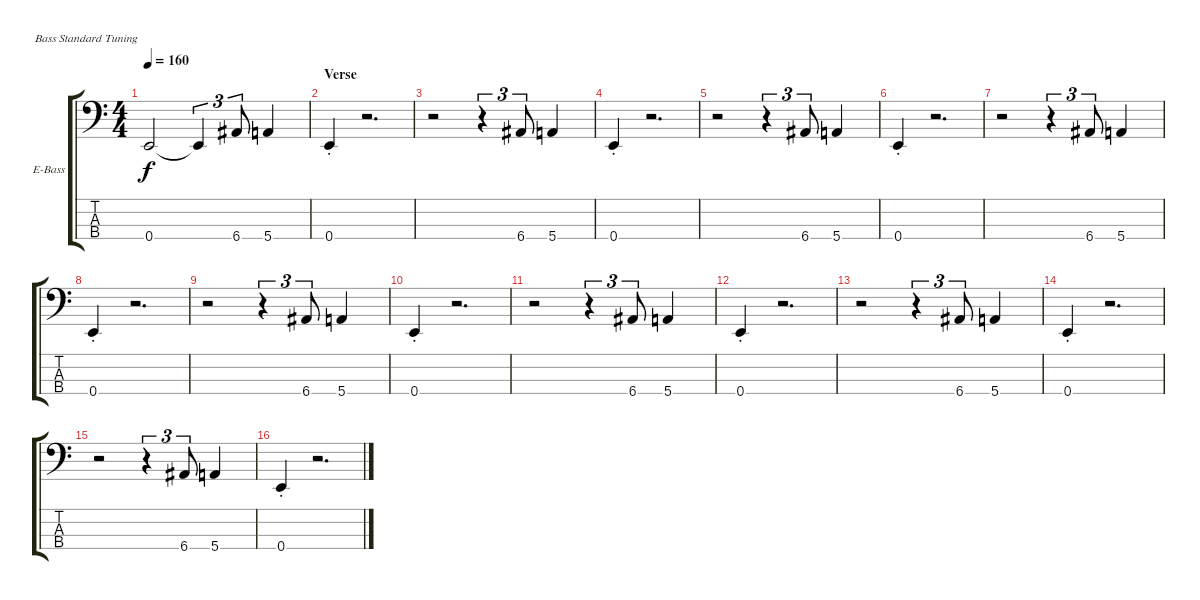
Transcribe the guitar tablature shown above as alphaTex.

\bracketExtendMode groupsimilarinstruments
\firstSystemTrackNameOrientation horizontal
\otherSystemsTrackNameOrientation horizontal
\track ("Electric Bass" "E-Bass") {instrument electricbassfinger}
\staff {score tabs}
\tuning (G2 D2 A1 E1)
\ts (4 4)
\tempo 160
\clef f4
\ks c
0.4{t}.2{dy f} 0.4{t}.4{tu (3 2)} 6.4.8{tu (3 2)} 5.4.4 |
\section ("" "Verse")
0.4{st}.4 r.2{d} |
r.2 r.4{tu (3 2)} 6.4.8{tu (3 2)} 5.4.4 |
0.4{st}.4 r.2{d} |
r.2 r.4{tu (3 2)} 6.4.8{tu (3 2)} 5.4.4 |
0.4{st}.4 r.2{d} |
r.2 r.4{tu (3 2)} 6.4.8{tu (3 2)} 5.4.4 |
0.4{st}.4 r.2{d} |
r.2 r.4{tu (3 2)} 6.4.8{tu (3 2)} 5.4.4 |
0.4{st}.4 r.2{d} |
r.2 r.4{tu (3 2)} 6.4.8{tu (3 2)} 5.4.4 |
0.4{st}.4 r.2{d} |
r.2 r.4{tu (3 2)} 6.4.8{tu (3 2)} 5.4.4 |
0.4{st}.4 r.2{d} |
r.2 r.4{tu (3 2)} 6.4.8{tu (3 2)} 5.4.4 |
0.4{st}.4 r.2{d}
